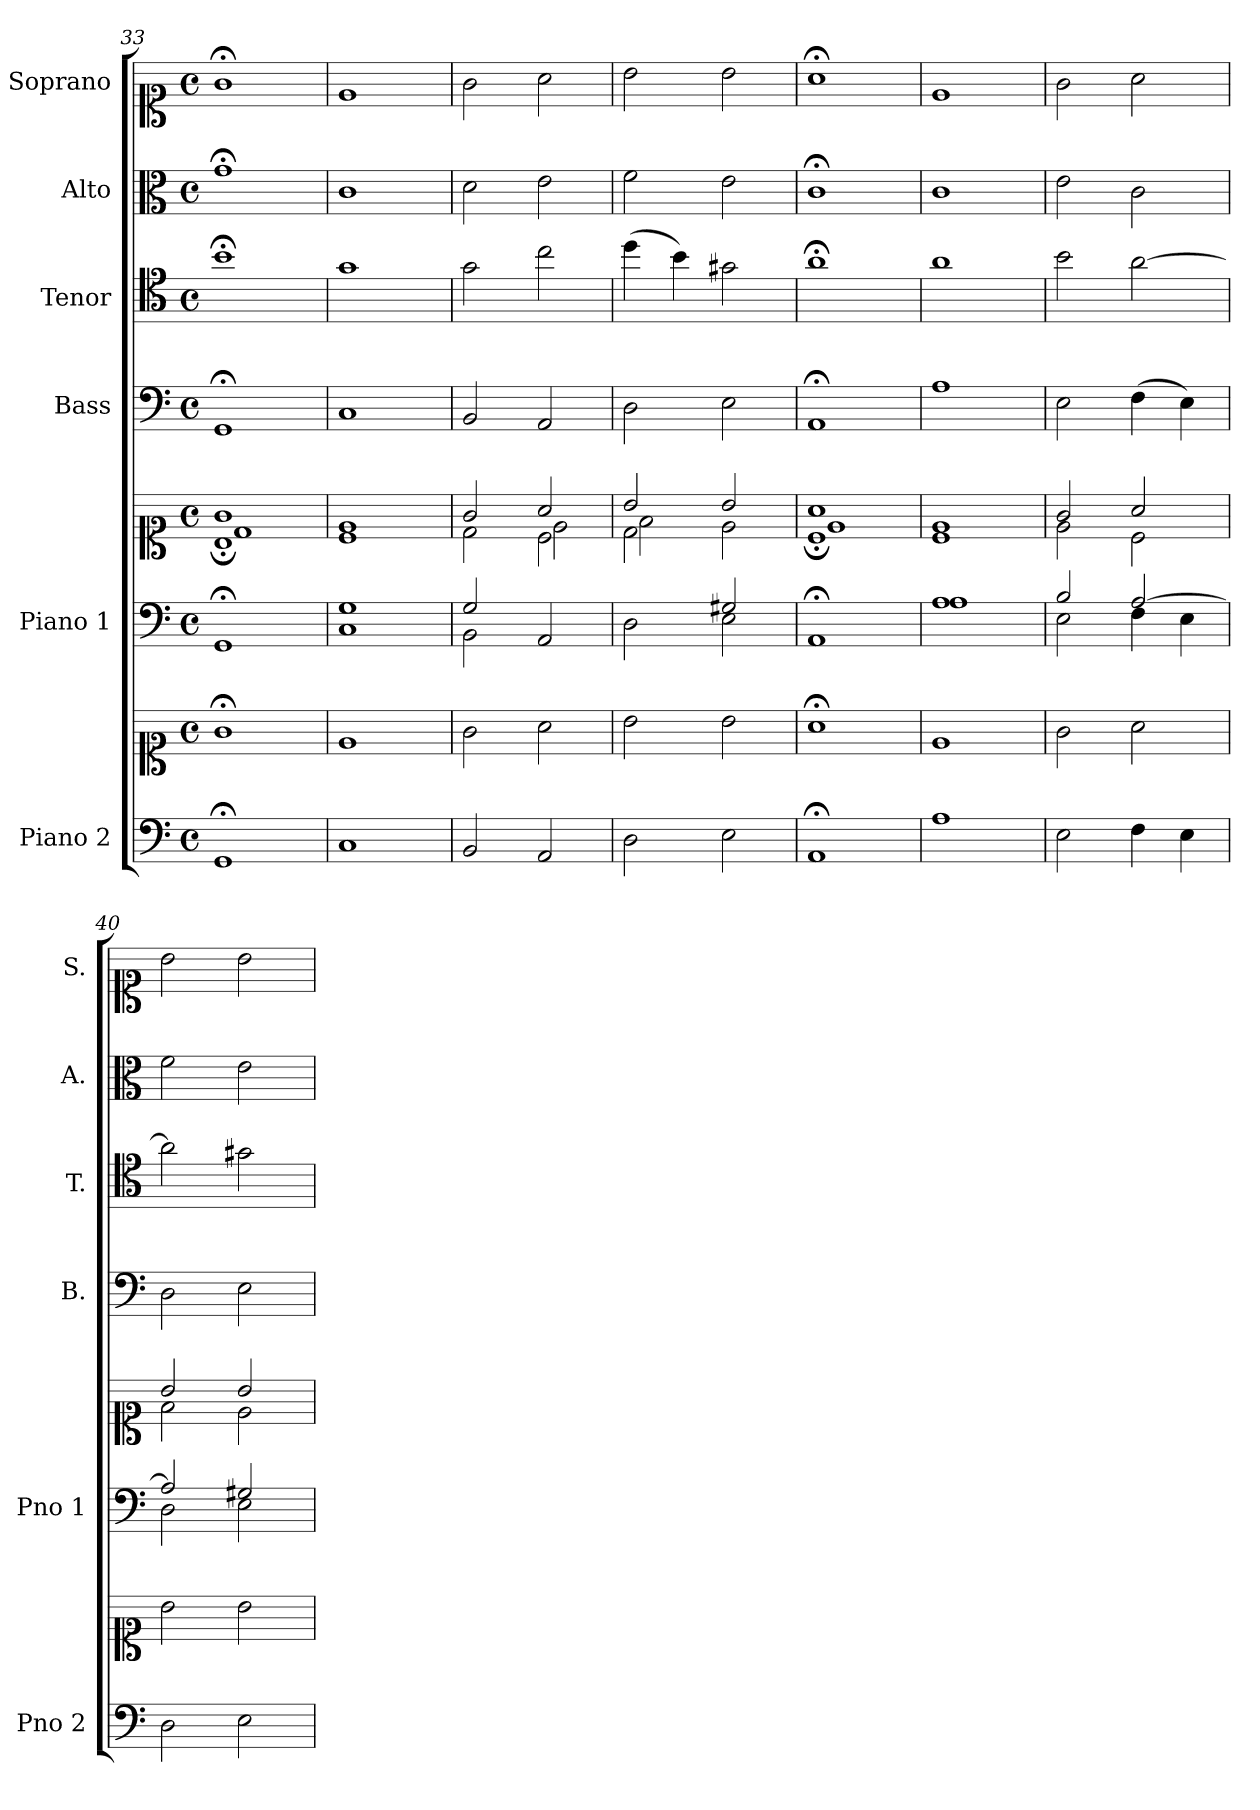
**kern	**kern	**kern	**kern	**kern	**kern	**kern	**kern
*part6	*part6	*part5	*part5	*part4	*part3	*part2	*part1
*staff8	*staff7	*staff6	*staff5	*staff4	*staff3	*staff2	*staff1
*I"Piano 2	*	*I"Piano 1	*	*I"Bass	*I"Tenor	*I"Alto	*I"Soprano
*I'Pno 2	*	*I'Pno 1	*	*I'B.	*I'T.	*I'A.	*I'S.
*clefF4	*clefC1	*clefF4	*clefC1	*clefF4	*clefC4	*clefC3	*clefC1
*	*	*	*	*	*ITrd7c12	*	*
*k[]	*k[]	*k[]	*k[]	*k[]	*k[]	*k[]	*k[]
*M4/4	*M4/4	*M4/4	*M4/4	*M4/4	*M4/4	*M4/4	*M4/4
*met(c)	*met(c)	*met(c)	*met(c)	*met(c)	*met(c)	*met(c)	*met(c)
=33	=33	=33	=33	=33	=33	=33	=33
*	*	*	*^	*	*	*	*
*	*	*	*	*^	*	*	*	*
1GG;/	1g;<\	1GG;/	1g/	1B;\	1d\	1GG;</	1B;<\	1g;<\	1g;<\
*	*	*	*	*v	*v	*	*	*	*
!!LO:PB:g=z
=34	=34	=34	=34	=34	=34	=34	=34	=34
*	*	*^	*	*	*	*	*	*
1C/	1e/	1G/	1C\	1e/	1c\	1C/	1G\	1c\	1e/
=35	=35	=35	=35	=35	=35	=35	=35	=35	=35
*	*	*	*	*	*^	*	*	*	*
2BB/	2g\	2G/	2BB\	2g/	2ryy	2d\	2BB/	2G\	2d\	2g\
2AA/	2a\	2ryy	2AA/	2a/	2c\	2e\	2AA/	2c\	2e\	2a\
=36	=36	=36	=36	=36	=36	=36	=36	=36	=36	=36
2D\	2b\	2ryy	2D\	2b/	2d\	2f\	2D\	(4d\	2f\	2b\
.	.	.	.	.	.	.	.	4B\)	.	.
2E\	2b\	2G#X/	2E\	2b/	2ryy	2e\	2E\	2G#X\	2e\	2b\
*	*	*v	*v	*	*	*	*	*	*	*
=37	=37	=37	=37	=37	=37	=37	=37	=37	=37
1AA;/	1a;<\	1AA;/	1a/	1c;\	1e\	1AA;</	1A;<\	1c;<\	1a;<\
*	*	*	*	*v	*v	*	*	*	*
=38	=38	=38	=38	=38	=38	=38	=38	=38
*	*	*^	*	*	*	*	*	*
1A\	1e/	1A/	1A\	1e/	1c\	1A\	1A\	1c\	1e/
=39	=39	=39	=39	=39	=39	=39	=39	=39	=39
2E\	2g\	2B/	2E\	2g/	2e\	2E\	2B\	2e\	2g\
4F\	2a\	[>2A/	4F\	2a/	2c\	(4F\	[>2A\	2c\	2a\
4E\	.	.	4E\	.	.	4E\)	.	.	.
=40	=40	=40	=40	=40	=40	=40	=40	=40	=40
2D\	2b\	2A/]	2D\	2b/	2f\	2D\	2A\]	2f\	2b\
2E\	2b\	2G#X/	2E\	2b/	2e\	2E\	2G#X\	2e\	2b\
*	*	*v	*v	*	*	*	*	*	*
*	*	*	*v	*v	*	*	*	*
=	=	=	=	=	=	=	=
*-	*-	*-	*-	*-	*-	*-	*-
